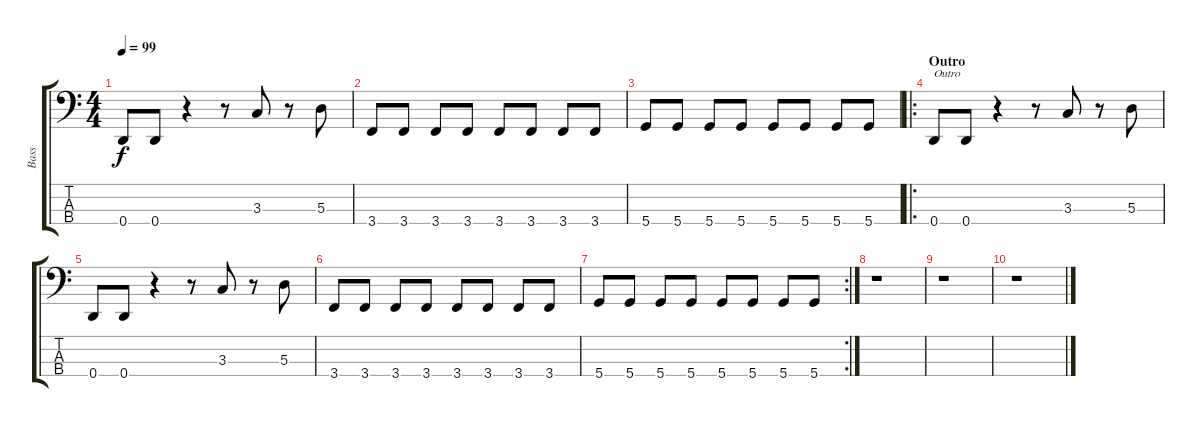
\track ("Bass" "Bass") {instrument electricbassfinger}
\staff {score tabs}
\tuning (G2 D2 A1 D1) {hide}
\ts (4 4)
\tempo 99
\clef f4
\ks c
0.4.8{dy f} 0.4.8 r.4 r.8 3.3.8 r.8 5.3.8 |
3.4.8 3.4.8 3.4.8 3.4.8 3.4.8 3.4.8 3.4.8 3.4.8 |
5.4.8 5.4.8 5.4.8 5.4.8 5.4.8 5.4.8 5.4.8 5.4.8 |
\ro
\section ("" "Outro")
0.4.8{txt "Outro"} 0.4.8 r.4 r.8 3.3.8 r.8 5.3.8 |
0.4.8 0.4.8 r.4 r.8 3.3.8 r.8 5.3.8 |
3.4.8 3.4.8 3.4.8 3.4.8 3.4.8 3.4.8 3.4.8 3.4.8 |
\rc 2
5.4.8 5.4.8 5.4.8 5.4.8 5.4.8 5.4.8 5.4.8 5.4.8 |
r.1 |
r.1 |
r.1
